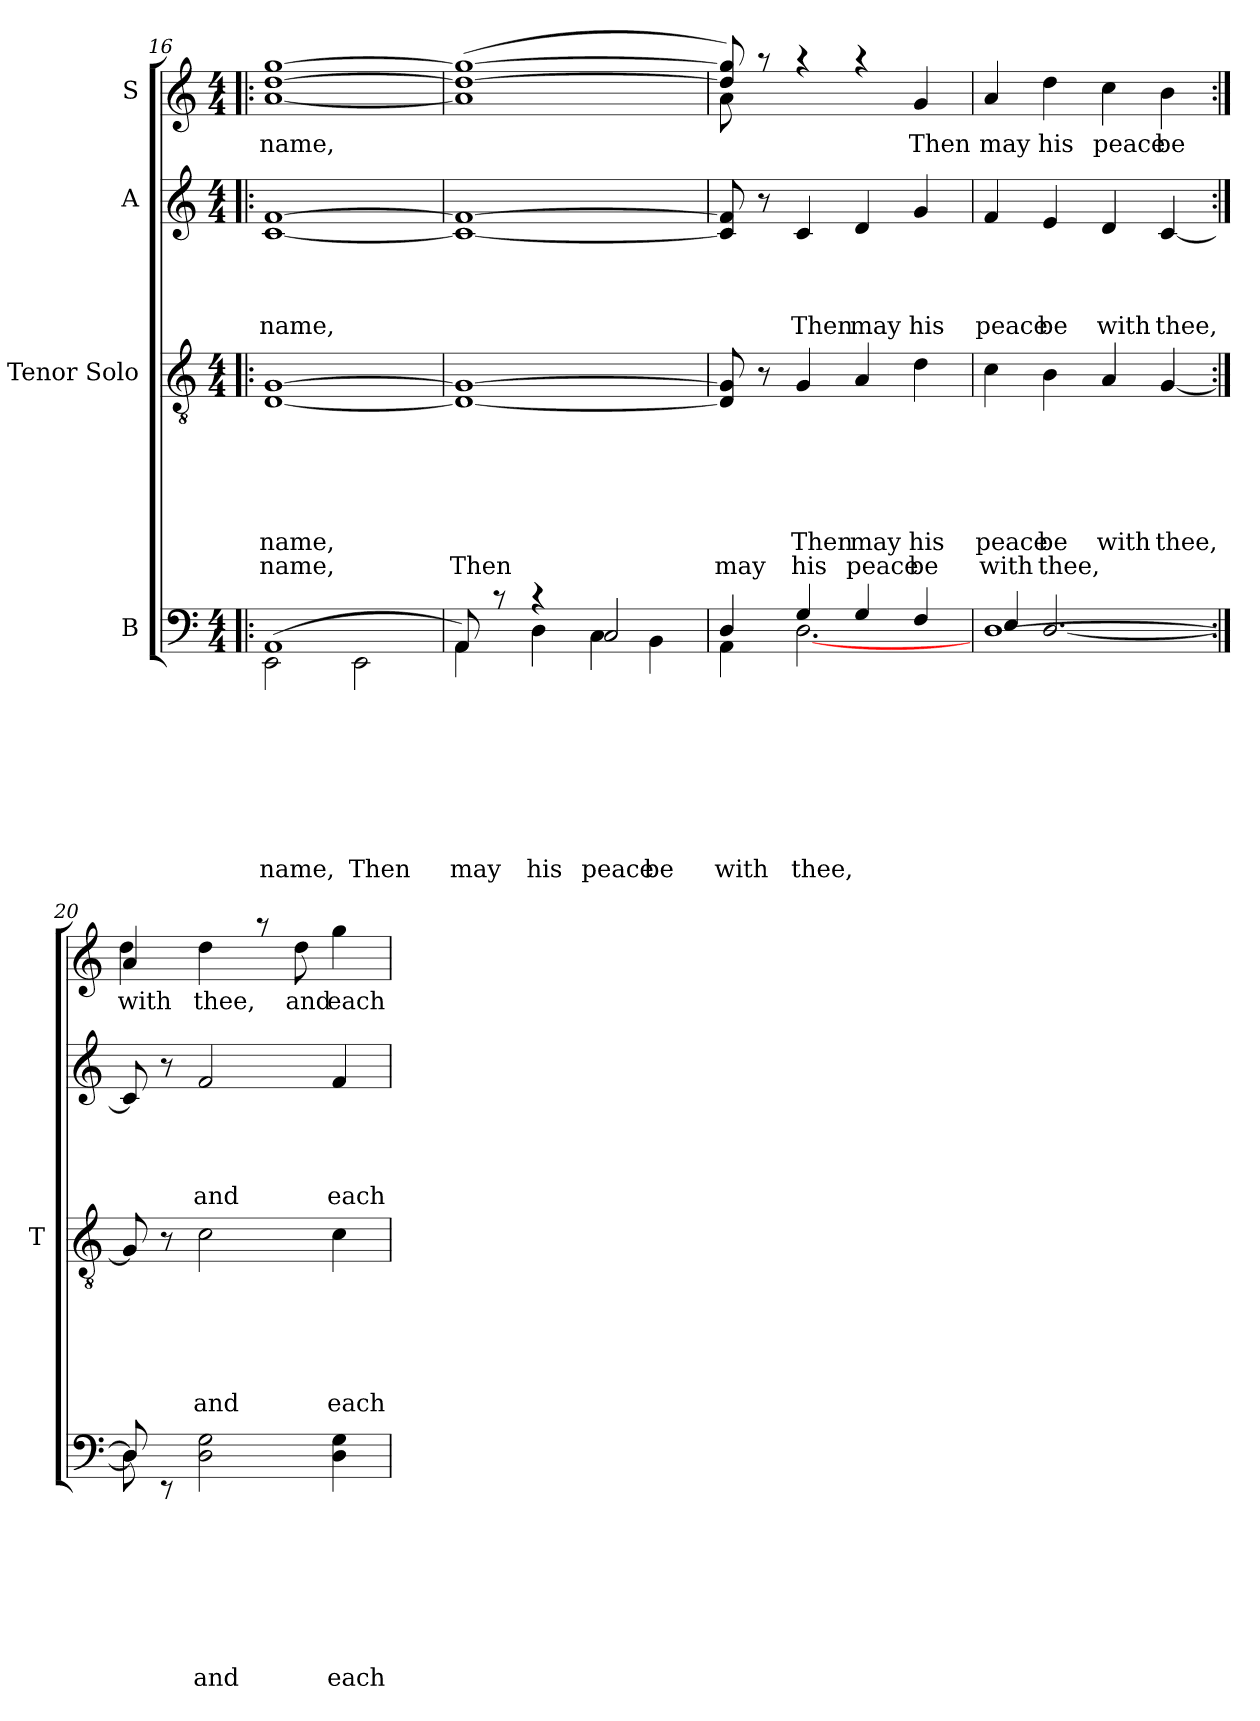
**kern	**text	**text	**text	**text	**text	**text	**text	**text	**kern	**text	**text	**text	**text	**text	**text	**text	**kern	**text	**text	**text	**text	**kern	**text
*part4	*part4	*part4	*part4	*part4	*part4	*part4	*part4	*part4	*part3	*part3	*part3	*part3	*part3	*part3	*part3	*part3	*part2	*part2	*part2	*part2	*part2	*part1	*part1
*staff4	*staff4	*staff4	*staff4	*staff4	*staff4	*staff4	*staff4	*staff4	*staff3	*staff3	*staff3	*staff3	*staff3	*staff3	*staff3	*staff3	*staff2	*staff2	*staff2	*staff2	*staff2	*staff1	*staff1
*I"B	*	*	*	*	*	*	*	*	*I"Tenor Solo	*	*	*	*	*	*	*	*I"A	*	*	*	*	*I"S	*
*	*	*	*	*	*	*	*	*	*I'T	*	*	*	*	*	*	*	*	*	*	*	*	*	*
!!LO:LB:g=z
*clefF4	*	*	*	*	*	*	*	*	*clefGv2	*	*	*	*	*	*	*	*clefG2	*	*	*	*	*clefG2	*
*k[]	*	*	*	*	*	*	*	*	*k[]	*	*	*	*	*	*	*	*k[]	*	*	*	*	*k[]	*
*C:	*	*	*	*	*	*	*	*	*C:	*	*	*	*	*	*	*	*C:	*	*	*	*	*C:	*
*M4/4	*	*	*	*	*	*	*	*	*M4/4	*	*	*	*	*	*	*	*M4/4	*	*	*	*	*M4/4	*
=16!|:	=16!|:	=16!|:	=16!|:	=16!|:	=16!|:	=16!|:	=16!|:	=16!|:	=16!|:	=16!|:	=16!|:	=16!|:	=16!|:	=16!|:	=16!|:	=16!|:	=16!|:	=16!|:	=16!|:	=16!|:	=16!|:	=16!|:	=16!|:
!	!	!	!	!	!	!	!	!LO:LY:b	!	!	!	!	!	!	!LO:LY:b	!LO:LY:b	!	!	!	!	!LO:LY:b	!	!LO:LY:b
*^	*	*	*	*	*	*	*	*	*	*	*	*	*	*	*	*	*	*	*	*	*	*	*
(>1AA	2EE\	.	.	.	.	.	.	.	name,	[<1D [>1G	.	.	.	.	.	name,	name,	[<1c [>1f	.	.	.	name,	[<1a [>1dd [>1gg	name,
!	!	!	!	!	!	!	!	!	!LO:LY:b	!	!	!	!	!	!	!	!	!	!	!	!	!	!	!
.	2EE\	.	.	.	.	.	.	.	Then	.	.	.	.	.	.	.	.	.	.	.	.	.	.	.
=17	=17	=17	=17	=17	=17	=17	=17	=17	=17	=17	=17	=17	=17	=17	=17	=17	=17	=17	=17	=17	=17	=17	=17	=17
!	!	!	!	!	!	!	!	!	!LO:LY:b	!	!	!	!	!	!	!	!LO:LY:b	!	!	!	!	!	!	!
8AA/)	4AA\	.	.	.	.	.	.	.	may	1D_ 1G_	.	.	.	.	.	.	Then	1c_ 1f_	.	.	.	.	(<1a] 1dd_ 1gg_	.
8rc	.	.	.	.	.	.	.	.	.	.	.	.	.	.	.	.	.	.	.	.	.	.	.	.
!	!	!	!	!	!	!	!	!	!LO:LY:b	!	!	!	!	!	!	!	!	!	!	!	!	!	!	!
4rc	4D\	.	.	.	.	.	.	.	his	.	.	.	.	.	.	.	.	.	.	.	.	.	.	.
!	!	!	!	!	!	!	!	!	!LO:LY:b	!	!	!	!	!	!	!	!	!	!	!	!	!	!	!
4C\	2C/	.	.	.	.	.	.	.	peace	.	.	.	.	.	.	.	.	.	.	.	.	.	.	.
!	!	!	!	!	!	!	!	!	!LO:LY:b	!	!	!	!	!	!	!	!	!	!	!	!	!	!	!
4BB\	.	.	.	.	.	.	.	.	be	.	.	.	.	.	.	.	.	.	.	.	.	.	.	.
=18	=18	=18	=18	=18	=18	=18	=18	=18	=18	=18	=18	=18	=18	=18	=18	=18	=18	=18	=18	=18	=18	=18	=18	=18
!	!	!	!	!	!	!	!	!	!LO:LY:b	!	!	!	!	!	!	!	!LO:LY:b	!	!	!	!	!	!	!
*	*	*	*	*	*	*	*	*	*	*	*	*	*	*	*	*	*	*	*	*	*	*	*^	*
4D/	4AA\	.	.	.	.	.	.	.	with	8D/] 8G/]	.	.	.	.	.	.	may	8c/] 8f/]	.	.	.	.	8dd/] 8gg/])	8a\	.
.	.	.	.	.	.	.	.	.	.	8r	.	.	.	.	.	.	.	8r	.	.	.	.	8raa	2..ryy	.
!	!	!	!	!	!	!	!	!	!LO:LY:b	!	!	!	!	!	!	!LO:LY:b	!LO:LY:b	!	!	!	!	!LO:LY:b	!	!	!
4G/	[<2.D\	.	.	.	.	.	.	.	thee,	4G/	.	.	.	.	.	Then	his	4c/	.	.	.	Then	4raa	.	.
!	!	!	!	!	!	!	!	!	!	!	!	!	!	!	!	!LO:LY:b	!LO:LY:b	!	!	!	!	!LO:LY:b	!	!	!
4G/	.	.	.	.	.	.	.	.	.	4A/	.	.	.	.	.	may	peace	4d/	.	.	.	may	4raa	.	.
!	!	!	!	!	!	!	!	!	!	!	!	!	!	!	!	!LO:LY:b	!LO:LY:b	!	!	!	!	!LO:LY:b	!	!	!LO:LY:b
4F/	.	.	.	.	.	.	.	.	.	4d\	.	.	.	.	.	his	be	4g/	.	.	.	his	4g/	.	Then
*	*	*	*	*	*	*	*	*	*	*	*	*	*	*	*	*	*	*	*	*	*	*	*v	*v	*
=19	=19	=19	=19	=19	=19	=19	=19	=19	=19	=19	=19	=19	=19	=19	=19	=19	=19	=19	=19	=19	=19	=19	=19	=19
!	!	!	!	!	!	!	!	!	!	!	!	!	!	!	!	!LO:LY:b	!LO:LY:b	!	!	!	!	!LO:LY:b	!	!LO:LY:b
[<1D	4E/	.	.	.	.	.	.	.	.	4c\	.	.	.	.	.	peace	with	4f/	.	.	.	peace	4a/	may
!	!	!	!	!	!	!	!	!	!	!	!	!	!	!	!	!LO:LY:b	!LO:LY:b	!	!	!	!	!LO:LY:b	!	!LO:LY:b
.	[>2.D/	.	.	.	.	.	.	.	.	4B\	.	.	.	.	.	be	thee,	4e/	.	.	.	be	4dd\	his
!	!	!	!	!	!	!	!	!	!	!	!	!	!	!	!	!LO:LY:b	!	!	!	!	!	!LO:LY:b	!	!LO:LY:b
.	.	.	.	.	.	.	.	.	.	4A/	.	.	.	.	.	with	.	4d/	.	.	.	with	4cc\	peace
!	!	!	!	!	!	!	!	!	!	!	!	!	!	!	!	!LO:LY:b	!	!	!	!	!	!LO:LY:b	!	!LO:LY:b
.	.	.	.	.	.	.	.	.	.	[<4G/	.	.	.	.	.	thee,	.	[<4c/	.	.	.	thee,	4b\	be
=20:|!	=20:|!	=20:|!	=20:|!	=20:|!	=20:|!	=20:|!	=20:|!	=20:|!	=20:|!	=20:|!	=20:|!	=20:|!	=20:|!	=20:|!	=20:|!	=20:|!	=20:|!	=20:|!	=20:|!	=20:|!	=20:|!	=20:|!	=20:|!	=20:|!
!	!	!	!	!	!	!	!	!	!	!	!	!	!	!	!	!	!	!	!	!	!	!	!	!LO:LY:b
*	*	*	*	*	*	*	*	*	*	*	*	*	*	*	*	*	*	*	*	*	*	*	*^	*
8D\]	8D/]	.	.	.	.	.	.	.	.	8G/]	.	.	.	.	.	.	.	8c/]	.	.	.	.	4a/	4dd\	with
8ryy	8rEE	.	.	.	.	.	.	.	.	8r	.	.	.	.	.	.	.	8r	.	.	.	.	.	.	.
!	!	!	!	!	!	!	!	!	!LO:LY:b	!	!	!	!	!	!	!LO:LY:b	!	!	!	!	!	!LO:LY:b	!	!	!LO:LY:b
2D\ 2G\	2.ryy	.	.	.	.	.	.	.	and	2c\	.	.	.	.	.	and	.	2f/	.	.	.	and	4dd\	2.ryy	thee,
.	.	.	.	.	.	.	.	.	.	.	.	.	.	.	.	.	.	.	.	.	.	.	8raa	.	.
!	!	!	!	!	!	!	!	!	!	!	!	!	!	!	!	!	!	!	!	!	!	!	!	!	!LO:LY:b
.	.	.	.	.	.	.	.	.	.	.	.	.	.	.	.	.	.	.	.	.	.	.	8dd\	.	and
!	!	!	!	!	!	!	!	!	!LO:LY:b	!	!	!	!	!	!	!LO:LY:b	!	!	!	!	!	!LO:LY:b	!	!	!LO:LY:b
4D\ 4G\	.	.	.	.	.	.	.	.	each	4c\	.	.	.	.	.	each	.	4f/	.	.	.	each	4gg\	.	each
*v	*v	*	*	*	*	*	*	*	*	*	*	*	*	*	*	*	*	*	*	*	*	*	*v	*v	*
=	=	=	=	=	=	=	=	=	=	=	=	=	=	=	=	=	=	=	=	=	=	=	=
*-	*-	*-	*-	*-	*-	*-	*-	*-	*-	*-	*-	*-	*-	*-	*-	*-	*-	*-	*-	*-	*-	*-	*-
